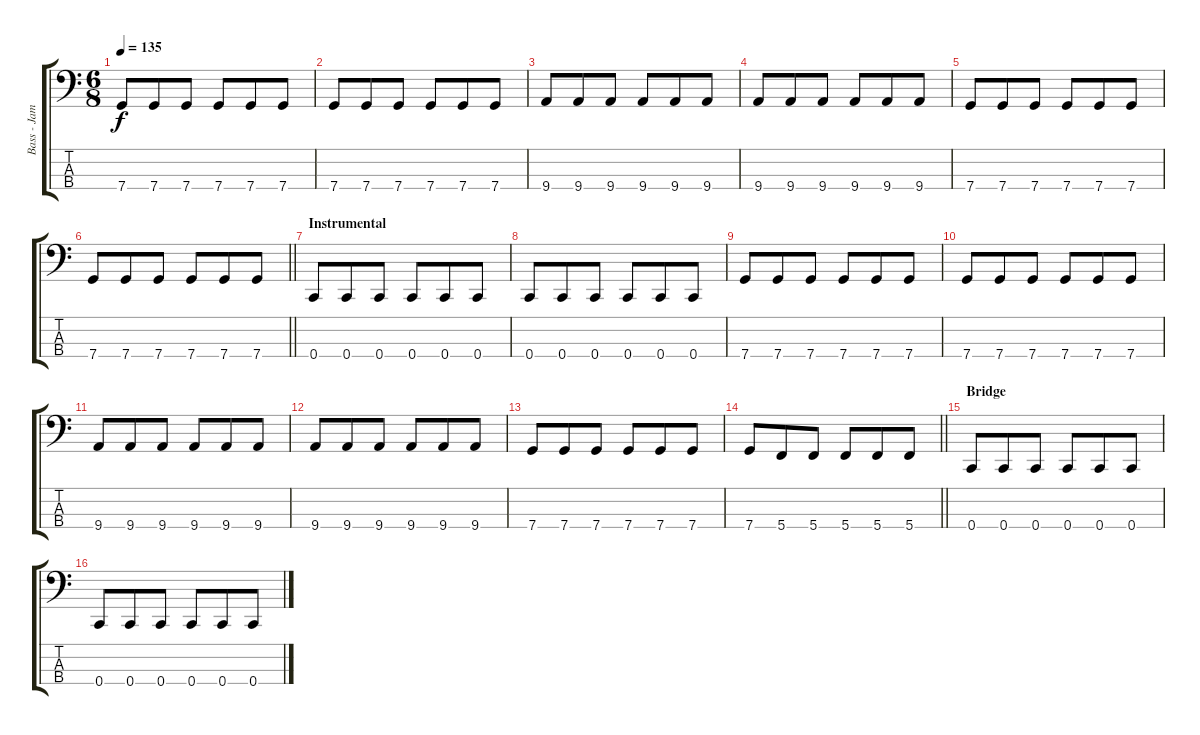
\track ("Bass - James Johnston" "Bass - Jam") {instrument electricbassfinger}
\staff {score tabs}
\tuning (F2 C2 G1 C1) {hide}
\ts (6 8)
\tempo 135
\clef f4
\ks c
7.4.8{dy f} 7.4.8 7.4.8 7.4.8 7.4.8 7.4.8 |
7.4.8 7.4.8 7.4.8 7.4.8 7.4.8 7.4.8 |
9.4.8 9.4.8 9.4.8 9.4.8 9.4.8 9.4.8 |
9.4.8 9.4.8 9.4.8 9.4.8 9.4.8 9.4.8 |
7.4.8 7.4.8 7.4.8 7.4.8 7.4.8 7.4.8 |
\barLineRight lightlight
7.4.8 7.4.8 7.4.8 7.4.8 7.4.8 7.4.8 |
\section ("" "Instrumental")
0.4.8 0.4.8 0.4.8 0.4.8 0.4.8 0.4.8 |
0.4.8 0.4.8 0.4.8 0.4.8 0.4.8 0.4.8 |
7.4.8 7.4.8 7.4.8 7.4.8 7.4.8 7.4.8 |
7.4.8 7.4.8 7.4.8 7.4.8 7.4.8 7.4.8 |
9.4.8 9.4.8 9.4.8 9.4.8 9.4.8 9.4.8 |
9.4.8 9.4.8 9.4.8 9.4.8 9.4.8 9.4.8 |
7.4.8 7.4.8 7.4.8 7.4.8 7.4.8 7.4.8 |
\barLineRight lightlight
7.4.8 5.4.8 5.4.8 5.4.8 5.4.8 5.4.8 |
\section ("" "Bridge")
0.4.8 0.4.8 0.4.8 0.4.8 0.4.8 0.4.8 |
0.4.8 0.4.8 0.4.8 0.4.8 0.4.8 0.4.8
